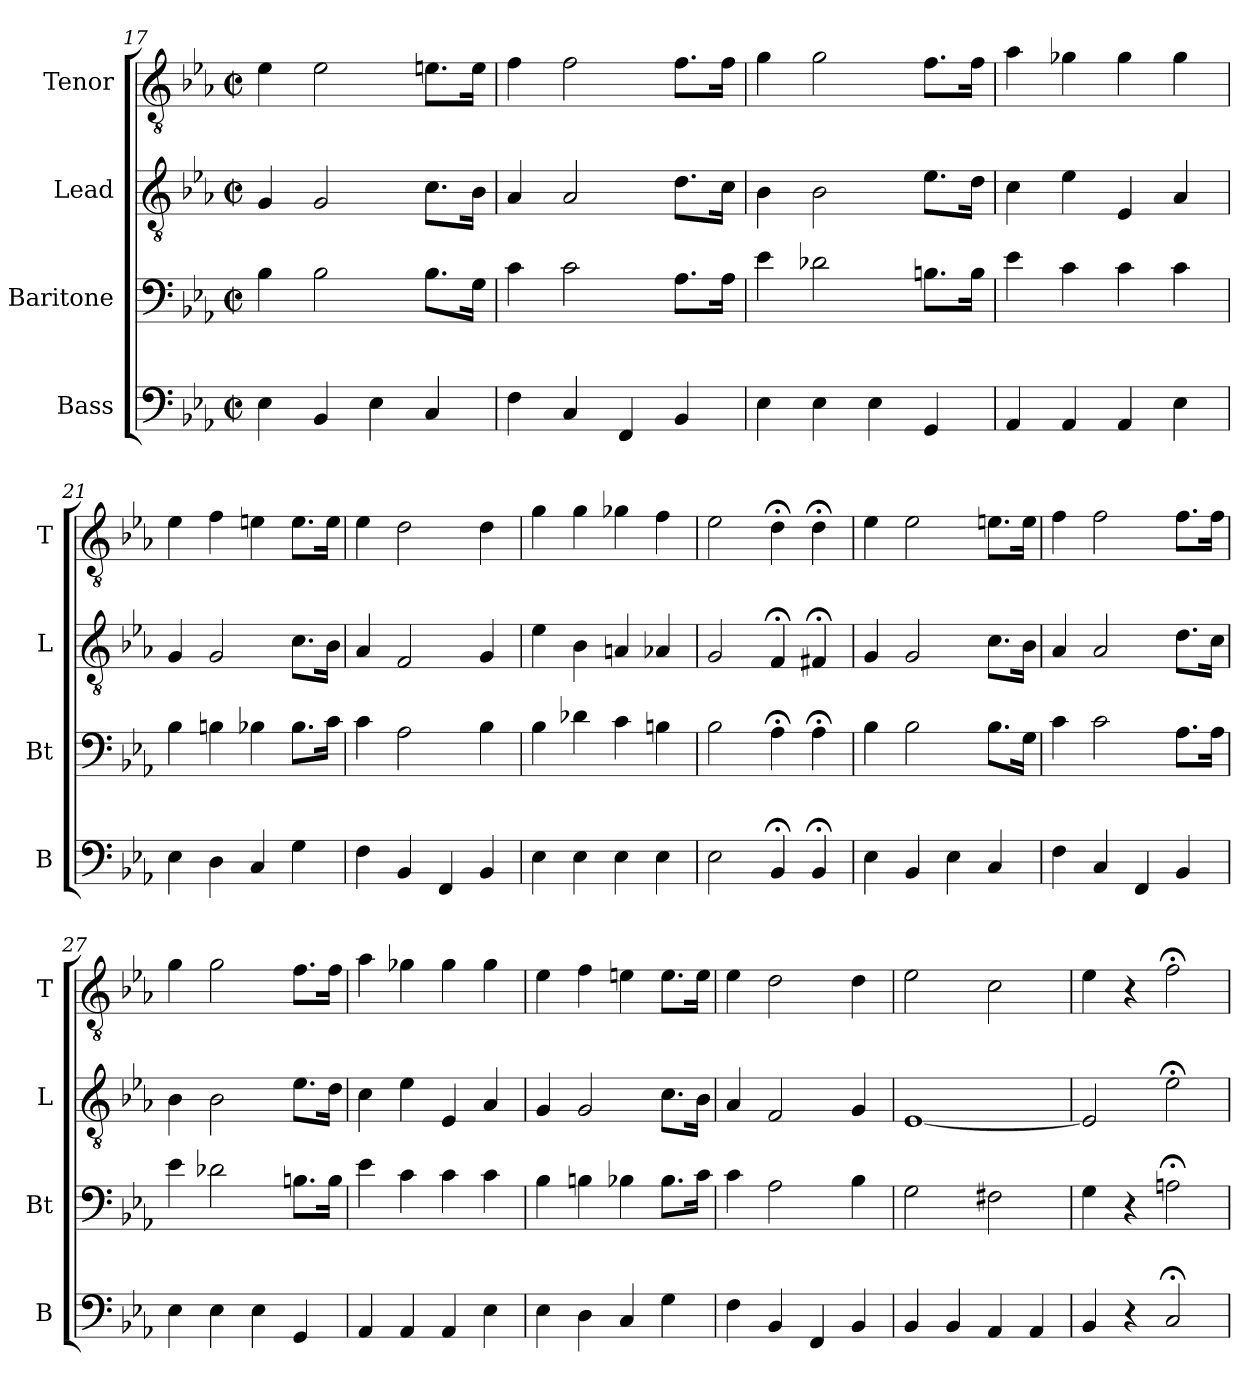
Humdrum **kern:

**kern	**kern	**kern	**kern
*part4	*part3	*part2	*part1
*staff4	*staff3	*staff2	*staff1
*I"Bass	*I"Baritone	*I"Lead	*I"Tenor
*I'B	*I'Bt	*I'L	*I'T
*clefF4	*clefF4	*clefGv2	*clefGv2
*k[b-e-a-]	*k[b-e-a-]	*k[b-e-a-]	*k[b-e-a-]
*E-:	*E-:	*E-:	*E-:
*M2/2	*M2/2	*M2/2	*M2/2
*met(c|)	*met(c|)	*met(c|)	*met(c|)
=17	=17	=17	=17
4E-	4B-	4G	4e-
4BB-	2B-	2G	2e-
4E-	.	.	.
4C	8.B-L	8.cL	8.enL
.	16GJk	16B-Jk	16eJk
=18	=18	=18	=18
4F	4c	4A-	4f
4C	2c	2A-	2f
4FF	.	.	.
4BB-	8.A-L	8.dL	8.fL
.	16A-Jk	16cJk	16fJk
=19	=19	=19	=19
4E-	4e-	4B-	4g
4E-	2d-X	2B-	2g
4E-	.	.	.
4GG	8.BnL	8.e-L	8.fL
.	16BJk	16dJk	16fJk
=20	=20	=20	=20
4AA-	4e-	4c	4a-
4AA-	4c	4e-	4g-X
4AA-	4c	4E-	4g-
4E-	4c	4A-	4g-
=21	=21	=21	=21
4E-	4B-	4G	4e-
4D	4Bn	2G	4f
4C	4B-X	.	4en
4G	8.B-L	8.cL	8.eL
.	16cJk	16B-Jk	16eJk
=22	=22	=22	=22
4F	4c	4A-	4e-
4BB-	2A-	2F	2d
4FF	.	.	.
4BB-	4B-	4G	4d
=23	=23	=23	=23
4E-	4B-	4e-	4g
4E-	4d-X	4B-	4g
4E-	4c	4An	4g-X
4E-	4Bn	4A-X	4f
=24	=24	=24	=24
2E-	2B-	2G	2e-
4BB-;<	4A-;<	4F;<	4d;<
4BB-;<	4A-;<	4F#X;<	4d;<
=25	=25	=25	=25
4E-	4B-	4G	4e-
4BB-	2B-	2G	2e-
4E-	.	.	.
4C	8.B-L	8.cL	8.enL
.	16GJk	16B-Jk	16eJk
=26	=26	=26	=26
4F	4c	4A-	4f
4C	2c	2A-	2f
4FF	.	.	.
4BB-	8.A-L	8.dL	8.fL
.	16A-Jk	16cJk	16fJk
=27	=27	=27	=27
4E-	4e-	4B-	4g
4E-	2d-X	2B-	2g
4E-	.	.	.
4GG	8.BnL	8.e-L	8.fL
.	16BJk	16dJk	16fJk
=28	=28	=28	=28
4AA-	4e-	4c	4a-
4AA-	4c	4e-	4g-X
4AA-	4c	4E-	4g-
4E-	4c	4A-	4g-
=29	=29	=29	=29
4E-	4B-	4G	4e-
4D	4Bn	2G	4f
4C	4B-X	.	4en
4G	8.B-L	8.cL	8.eL
.	16cJk	16B-Jk	16eJk
=30	=30	=30	=30
4F	4c	4A-	4e-
4BB-	2A-	2F	2d
4FF	.	.	.
4BB-	4B-	4G	4d
=31	=31	=31	=31
4BB-	2G	[1E-	2e-
4BB-	.	.	.
4AA-	2F#X	.	2c
4AA-	.	.	.
=32	=32	=32	=32
4BB-	4G	2E-]	4e-
4r	4r	.	4r
2C;<	2An;<	2e-;<	2f;<
=	=	=	=
*-	*-	*-	*-
